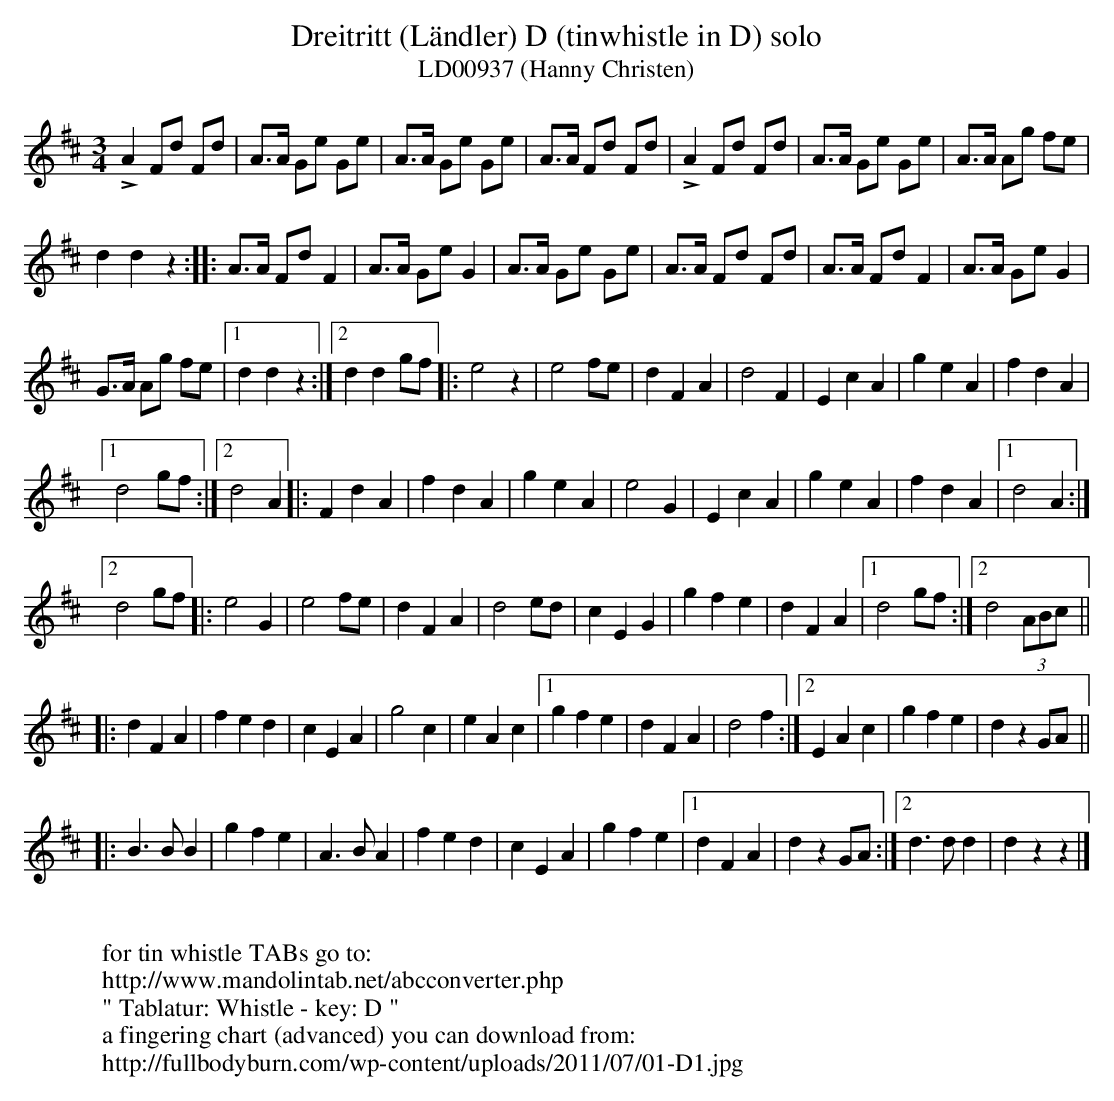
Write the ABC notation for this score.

X:1
T: Dreitritt (L\"andler) D (tinwhistle in D) solo
T:LD00937 (Hanny Christen)
M:3/4
L:1/8
K:D transpose=12
!>!A2 Fd Fd | A>A Ge Ge | A>A Ge Ge | A>A Fd Fd |  !>!A2Fd Fd | A>A Ge Ge | A>A Ag fe |
d2d2z2 :: A>A FdF2 | A>A GeG2 |  A>A Ge Ge | A>A Fd Fd | A>A Fd F2 | A>A GeG2 |
G>A Ag fe |1 d2d2z2 :|2 d2d2gf |: e4z2 | e4fe | d2F2A2 | d4F2 | E2c2A2 | g2e2A2 | f2d2A2 |1
d4gf :|2 d4A2 |: [L:1/4] FdA | fdA | geA | e2G | EcA | geA | fdA |1 d2A :|2
 d2g/f/ |: e2G | e2f/e/| dFA | d2e/d/ | cEG | gfe | dFA |1 d2g/f/ :|2 d2 (3A/B/c/  ||
|: dFA | fed | cEA | g2c | eAc |1 gfe | dFA |  d2f :|2 EAc | gfe | dzG/A/  ||
|:  B>BB | gfe | A>BA | fed | cEA | gfe |1 dFA | dzG/A/ :|2 d>dd | dzz |]
W:
W:for tin whistle TABs go to:
W:http://www.mandolintab.net/abcconverter.php
W:" Tablatur: Whistle - key: D "
W:a fingering chart (advanced) you can download from:
W:http://fullbodyburn.com/wp-content/uploads/2011/07/01-D1.jpg
